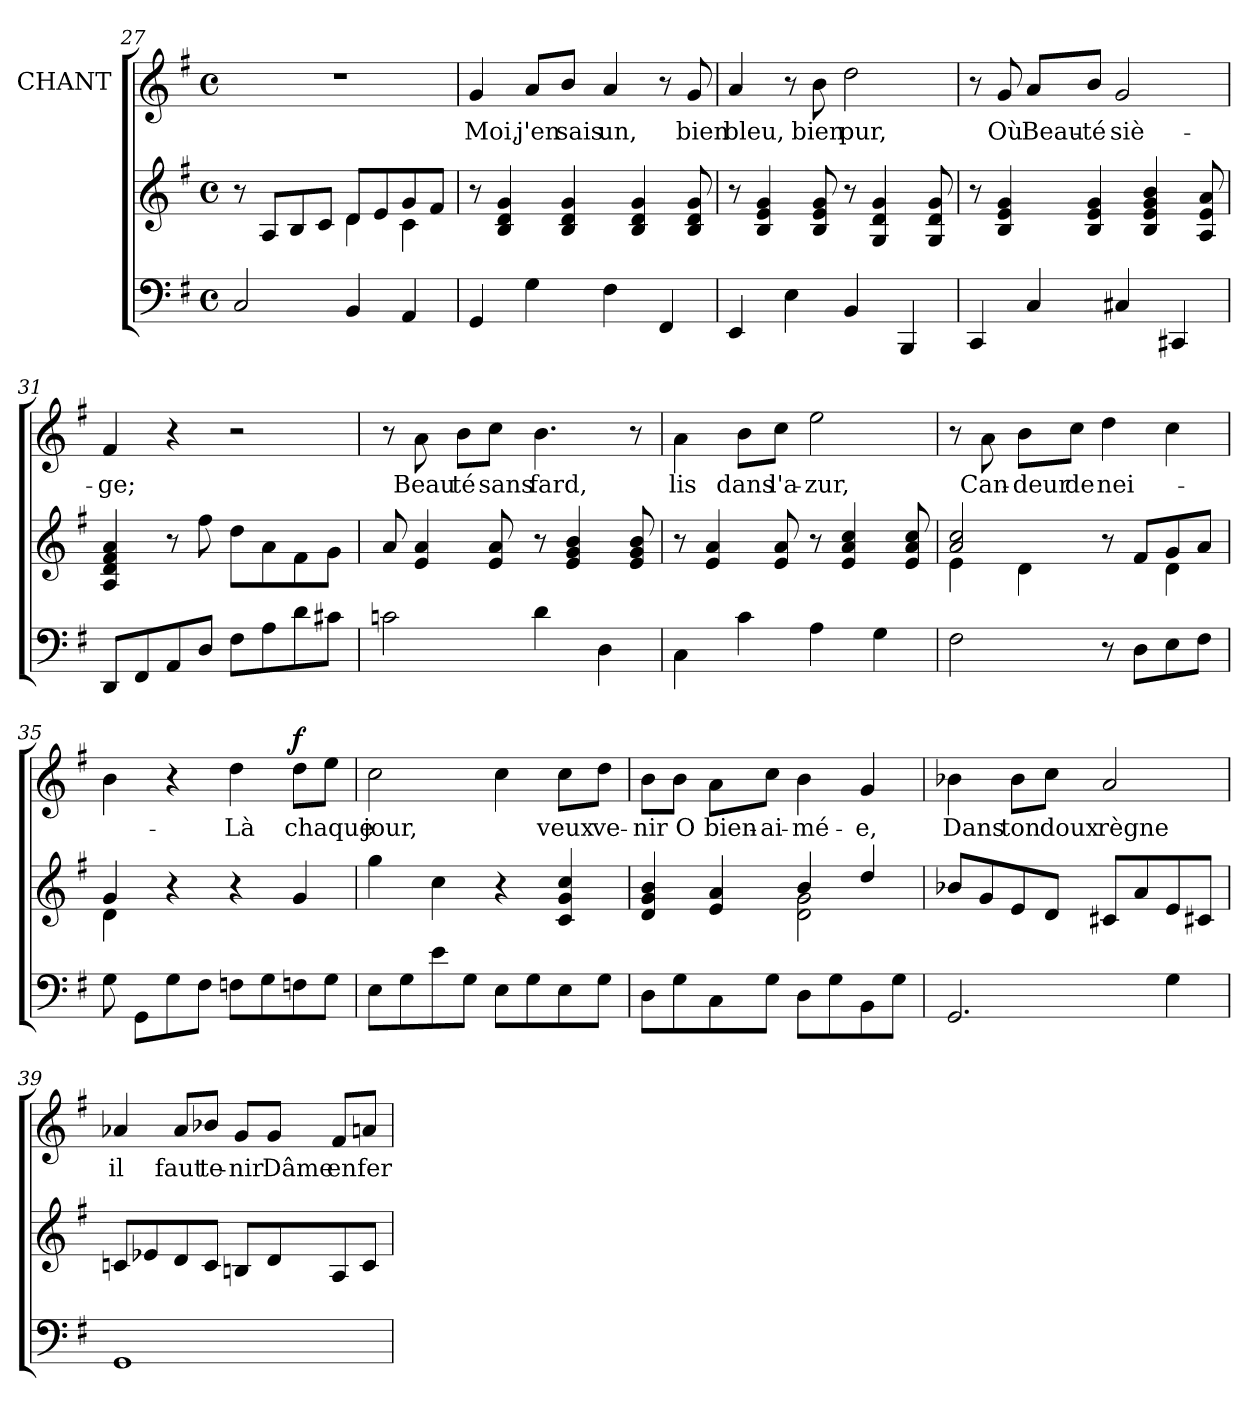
**kern	**kern	**kern	**text	**dynam
*part3	*part2	*part1	*part1	*part1
*staff3	*staff2	*staff1	*staff1	*staff1
*	*	*I"CHANT	*	*
*clefF4	*clefG2	*clefG2	*	*
*k[f#]	*k[f#]	*k[f#]	*	*
*M4/4	*M4/4	*M4/4	*	*
*met(c)	*met(c)	*met(c)	*	*
=27	=27	=27	=27	=27
*	*^	*	*	*
2Ci/	8r	8ryy	1r	.	.
.	8Aj/L	8ryy	.	.	.
.	8Bj/	8ryy	.	.	.
.	8cj/J	8ryy	.	.	.
4BBi/	8dj/L	4dZ\	.	.	.
.	8ej/	.	.	.	.
4AAi/	8gj/	4cZ\	.	.	.
.	8f#j/J	.	.	.	.
*	*v	*v	*	*	*
!!LO:LB:g=z
=28	=28	=28	=28	=28
4GGi/	8r	4gj/	Moi,	.
.	4gj/ 4dj/ 4Bj/	.	.	.
4Gi\	.	8aj/L	j'en	.
.	4gj/ 4dj/ 4Bj/	8bj/J	sais	.
4F#i\	.	4aj/	un,	.
.	4Bj/ 4gj/ 4dj/	.	.	.
4FF#i/	.	8r	.	.
.	8Bj/ 8gj/ 8dj/	8gj/	bien	.
=29	=29	=29	=29	=29
4EEi/	8r	4aj/	bleu,	.
.	4gj/ 4ej/ 4Bj/	.	.	.
4Ei\	.	8r	.	.
.	8gj/ 8ej/ 8Bj/	8bj\	bien	.
4BBi/	8r	2ddj\	pur,	.
.	4gj/ 4dj/ 4Gj/	.	.	.
4BBBi/	.	.	.	.
.	8gj/ 8dj/ 8Gj/	.	.	.
=30	=30	=30	=30	=30
4CCi/	8r	8r	.	.
.	4gj/ 4ej/ 4Bj/	8gj/	Où	.
4Ci/	.	8aj/L	Beau-	.
.	4gj/ 4ej/ 4Bj/	8bj/J	té	.
4C#Xi/	.	2gj/	siè-	.
.	4bj/ 4gj/ 4ej/ 4Bj/	.	.	.
4CC#Xi/	.	.	.	.
.	8aj/ 8ej/ 8Aj/	.	.	.
=31	=31	=31	=31	=31
8DDi/L	4aj/ 4f#j/ 4dj/ 4Aj/	4f#j/	ge;	.
8FF#i/	.	.	.	.
8AAi/	8r	4r	.	.
8Di/J	8ff#j\	.	.	.
8F#i\L	8ddj\L	2r	.	.
8Ai\	8aj\	.	.	.
8di\	8f#j\	.	.	.
8c#Xi\J	8gj\J	.	.	.
!!LO:LB:g=z
=32	=32	=32	=32	=32
2cni\	8aj/	8r	.	.
.	4aj/ 4ej/	8aj\	Beau	.
.	.	8bj\L	té	.
.	8aj/ 8ej/	8ccj\J	sans	.
4di\	8r	4.bj\	fard,	.
.	4ej/ 4bj/ 4gj/	.	.	.
4Di\	.	.	.	.
.	8bj/ 8gj/ 8ej/	8r	.	.
=33	=33	=33	=33	=33
4Ci\	8r	4aj\	lis	.
.	4aj/ 4ej/	.	.	.
4ci\	.	8bj\L	dans	.
.	8aj/ 8ej/	8ccj\J	l'a-	.
4Ai\	8r	2eej\	zur,	.
.	4ccj/ 4aj/ 4ej/	.	.	.
4Gi\	.	.	.	.
.	8ccj/ 8aj/ 8ej/	.	.	.
=34	=34	=34	=34	=34
*	*^	*	*	*
2F#i\	2ccj/ 2aj/	4eZ\	8r	.	.
.	.	.	8aj\	Can-	.
.	.	4dZ\	8bj\L	deur	.
.	.	.	8ccj\J	de	.
8r	8r	8ryy	4ddj\	nei-	.
8Di\L	8f#j/L	8ryy	.	.	.
8Ei\	8gj/	4dZ\	4ccj\	.	.
8F#i\J	8aj/J	.	.	.	.
!!LO:LB:g=z
=35	=35	=35	=35	=35	=35
8Gi\	4gj/	4dZ\	4bj\	.	.
8GGi\L	.	.	.	.	.
8Gi\	4r	2.ryy	4r	.	.
8F#i\J	.	.	.	.	.
8Fni\L	4r	.	4ddj\	Là	.
8Gi\	.	.	.	.	.
!	!	!	!	!	!LO:DY:a
8Fni\	4gj/	.	8ddj\L	chaque	f
8Gi\J	.	.	8eej\J	.	.
*	*v	*v	*	*	*
=36	=36	=36	=36	=36
8Ei\L	4ggj\	2ccj\	jour,	.
8Gi\	.	.	.	.
8ei\	4ccj\	.	.	.
8Gi\J	.	.	.	.
8Ei\L	4r	4ccj\	.	.
8Gi\	.	.	.	.
8Ei\	4ccj/ 4gj/ 4cj/	8ccj\L	veux	.
8Gi\J	.	8ddj\J	ve-	.
=37	=37	=37	=37	=37
*	*^	*	*	*
8Di\L	4bj/ 4gj/ 4dj/	8ryy	8bj\L	nir	.
8Gi\	.	8ryy	8bj\J	O	.
8Ci\	4ej/ 4aj/	8ryy	8aj\L	bien-	.
8Gi\J	.	8ryy	8ccj\J	ai-	.
8Di\L	4bj/	2dZ\ 2gZ\	4bj\	mé-	.
8Gi\	.	.	.	.	.
8BBi\	4ddj/	.	4gj/	e,	.
8Gi\J	.	.	.	.	.
*	*v	*v	*	*	*
!!LO:PB:g=z
=38	=38	=38	=38	=38
2.GGi/	8b-Xj/L	4b-Xj\	Dans	.
.	8gj/	.	.	.
.	8ej/	8b-j\L	ton	.
.	8dj/J	8ccj\J	doux	.
.	8c#Xj/L	2aj/	règne	.
.	8aj/	.	.	.
4Gi\	8ej/	.	.	.
.	8c#Xj/J	.	.	.
=39	=39	=39	=39	=39
1GGi/	8cnj/L	4a-Xj/	il	.
.	8e-Xj/	.	.	.
.	8dj/	8a-j/L	faut	.
.	8cj/J	8b-Xj/J	te-	.
.	8Bnj/L	8gj/L	nir	.
.	8dj/	8gj/J	Dâme	.
.	8Aj/	8f#j/L	en	.
.	8cj/J	8anj/J	fer-	.
=	=	=	=	=
*-	*-	*-	*-	*-
